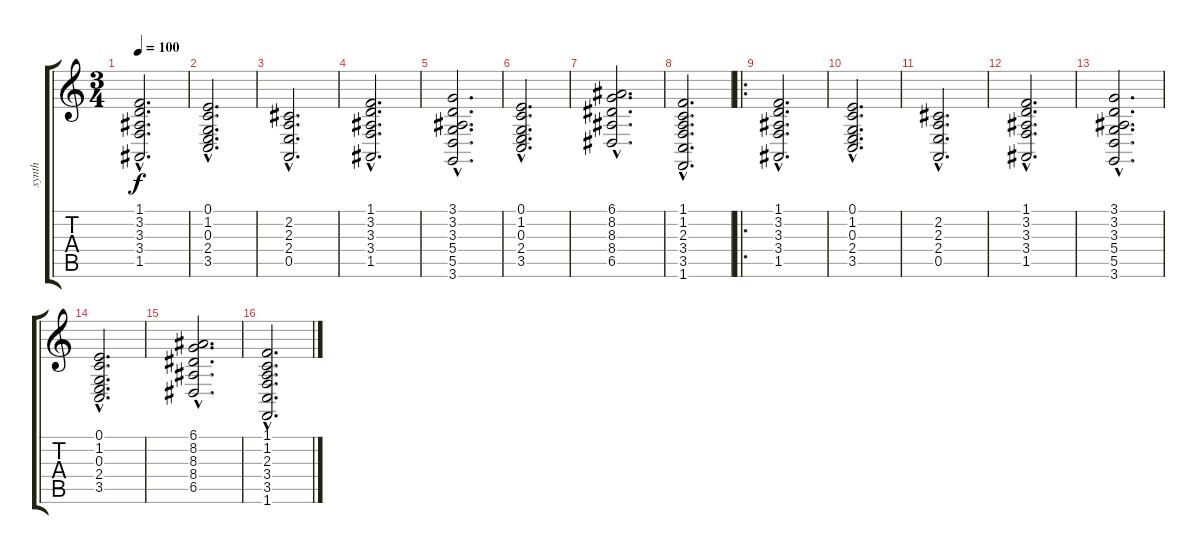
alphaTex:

\track ("synth" "synth") {instrument stringensemble2}
\staff {score tabs}
\tuning (E4 B3 G3 D3 A2 E2) {hide}
\ts (3 4)
\tempo 100
\clef g2
\ks c
(1.1{hac} 3.2{hac} 3.3{hac} 3.4{hac} 1.5{hac}).2{d dy f instrument stringensemble2} |
(0.1{hac} 1.2{hac} 0.3{hac} 2.4{hac} 3.5{hac}).2{d} |
(2.2{hac} 2.3{hac} 2.4{hac} 0.5{hac}).2{d} |
(1.1{hac} 3.2{hac} 3.3{hac} 3.4{hac} 1.5{hac}).2{d} |
(3.1{hac} 3.2{hac} 3.3{hac} 5.4{hac} 5.5{hac} 3.6{hac}).2{d} |
(0.1{hac} 1.2{hac} 0.3{hac} 2.4{hac} 3.5{hac}).2{d} |
(6.1{hac} 8.2{hac} 8.3{hac} 8.4{hac} 6.5{hac}).2{d} |
(1.1{hac} 1.2{hac} 2.3{hac} 3.4{hac} 3.5{hac} 1.6{hac}).2{d} |
\ro
(1.1{hac} 3.2{hac} 3.3{hac} 3.4{hac} 1.5{hac}).2{d} |
(0.1{hac} 1.2{hac} 0.3{hac} 2.4{hac} 3.5{hac}).2{d} |
(2.2{hac} 2.3{hac} 2.4{hac} 0.5{hac}).2{d} |
(1.1{hac} 3.2{hac} 3.3{hac} 3.4{hac} 1.5{hac}).2{d} |
(3.1{hac} 3.2{hac} 3.3{hac} 5.4{hac} 5.5{hac} 3.6{hac}).2{d} |
(0.1{hac} 1.2{hac} 0.3{hac} 2.4{hac} 3.5{hac}).2{d} |
(6.1{hac} 8.2{hac} 8.3{hac} 8.4{hac} 6.5{hac}).2{d} |
(1.1{hac} 1.2{hac} 2.3{hac} 3.4{hac} 3.5{hac} 1.6{hac}).2{d}
